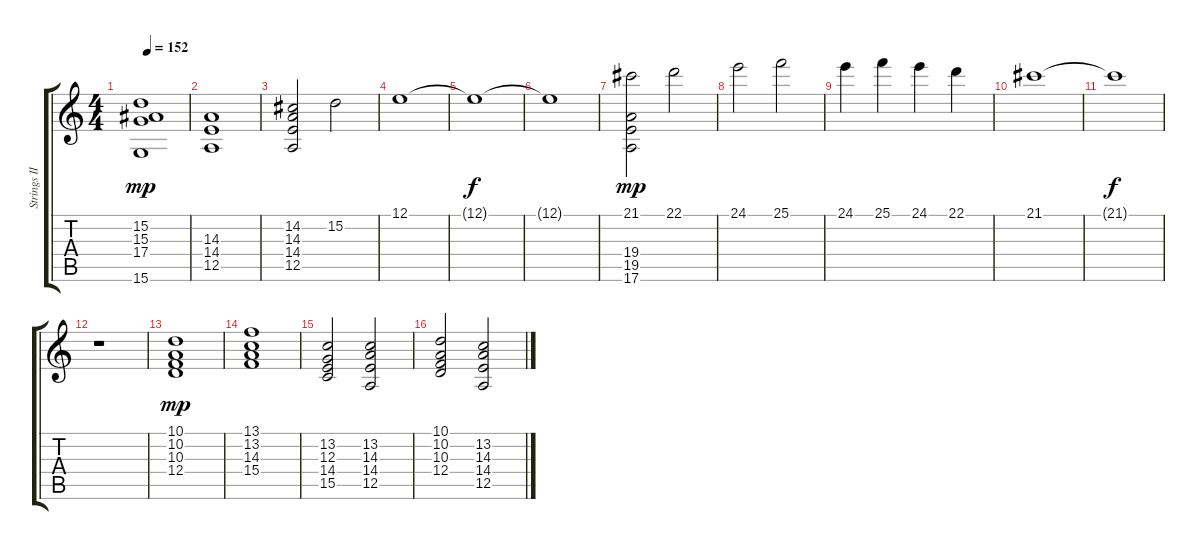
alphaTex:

\track ("Strings II" "Strings II") {instrument stringensemble1}
\staff {score tabs}
\tuning (E4 B3 G3 D3 A2 E2) {hide}
\ts (4 4)
\tempo 152
\clef g2
\ks c
(15.2 15.3 17.4 15.6).1{dy mp} |
(14.3 14.4 12.5).1 |
(14.2 14.3 14.4 12.5).2 15.2.2 |
12.1.1 |
12.1{t}.1{dy f} |
12.1{t}.1 |
(21.1 19.4 19.5 17.6).2{dy mp} 22.1.2 |
24.1.2 25.1.2 |
24.1.4 25.1.4 24.1.4 22.1.4 |
21.1.1 |
21.1{t}.1{dy f} |
r.1 |
(10.1 10.2 10.3 12.4).1{dy mp} |
(13.1 13.2 14.3 15.4).1 |
(13.2 12.3 14.4 15.5).2 (13.2 14.3 14.4 12.5).2 |
(10.1 10.2 10.3 12.4).2 (13.2 14.3 14.4 12.5).2
